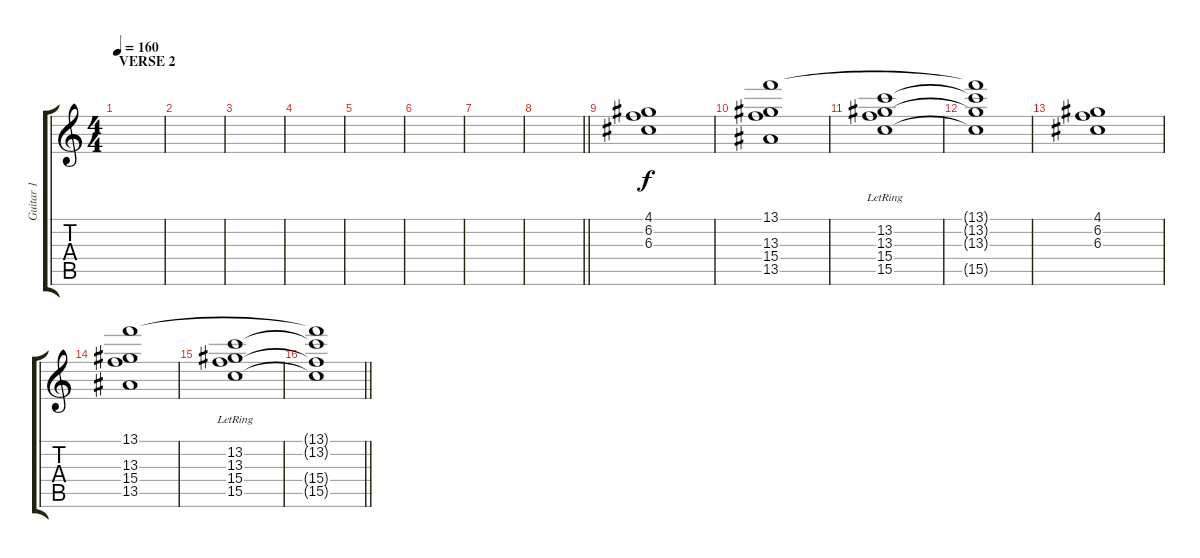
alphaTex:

\track ("Guitar 1" "Guitar 1") {instrument electricguitarclean}
\staff {score tabs}
\tuning (E4 B3 G3 D3 A2 E2) {hide}
\ts (4 4)
\section ("" "VERSE 2")
\tempo 160
\clef g2
\ks c
|
|
|
|
|
|
|
\barLineRight lightlight
|
(4.1 6.2 6.3).1 |
(13.1 13.3 15.4 13.5).1 |
(13.2{lr} 13.3{lr} 15.4{lr} 15.5{lr}).1 |
(13.1{t} 13.2{t} 13.3{t} 15.5{t}).1 |
(4.1 6.2 6.3).1 |
(13.1 13.3 15.4 13.5).1 |
(13.2{lr} 13.3{lr} 15.4{lr} 15.5{lr}).1 |
\barLineRight lightlight
(13.1{t} 13.2{t} 15.4{t} 15.5{t}).1
